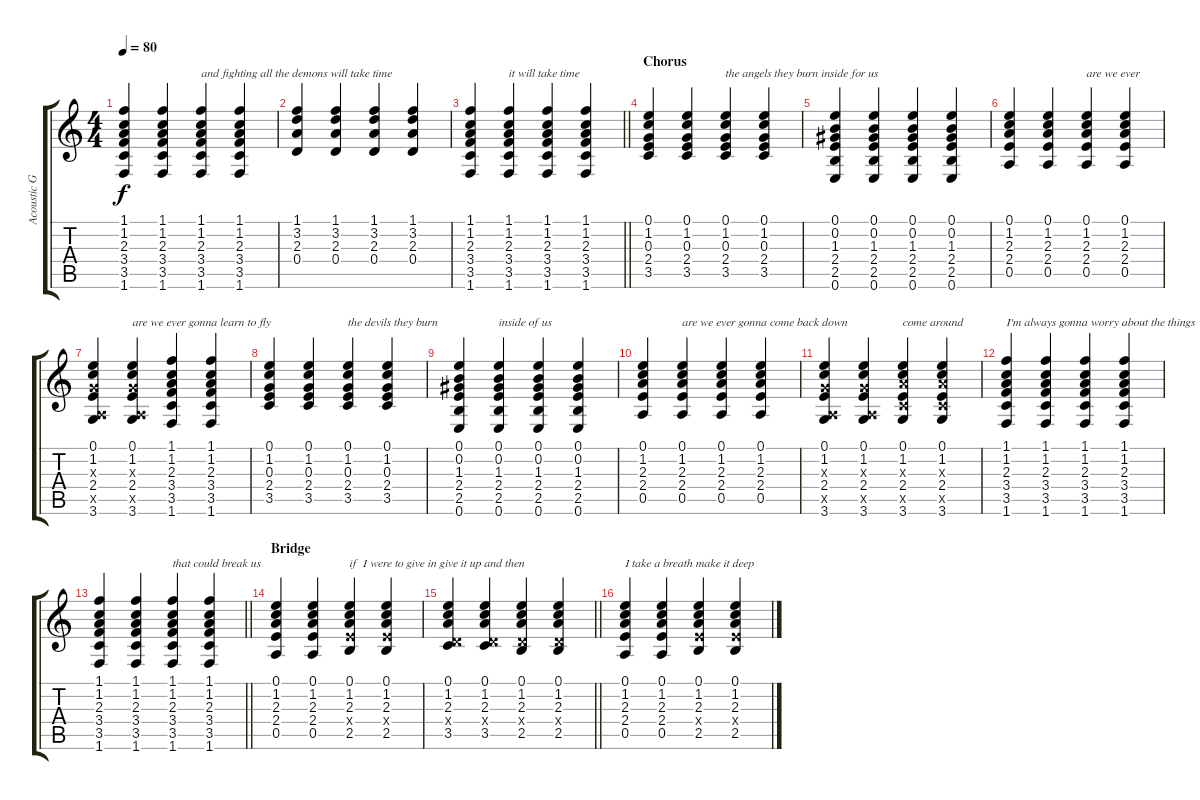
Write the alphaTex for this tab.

\track ("Acoustic Guitar" "Acoustic G") {instrument acousticguitarsteel}
\staff {score tabs}
\tuning (E4 B3 G3 D3 A2 E2) {hide}
\ts (4 4)
\tempo 80
\clef g2
\ks c
(1.1 1.2 2.3 3.4 3.5 1.6).4{dy f} (1.1 1.2 2.3 3.4 3.5 1.6).4 (1.1 1.2 2.3 3.4 3.5 1.6).4{txt "and fighting all the demons will take time"} (1.1 1.2 2.3 3.4 3.5 1.6).4 |
(1.1 3.2 2.3 0.4).4 (1.1 3.2 2.3 0.4).4 (1.1 3.2 2.3 0.4).4 (1.1 3.2 2.3 0.4).4 |
\barLineRight lightlight
(1.1 1.2 2.3 3.4 3.5 1.6).4 (1.1 1.2 2.3 3.4 3.5 1.6).4{txt "it will take time"} (1.1 1.2 2.3 3.4 3.5 1.6).4 (1.1 1.2 2.3 3.4 3.5 1.6).4 |
\section ("" "Chorus")
(0.1 1.2 0.3 2.4 3.5).4 (0.1 1.2 0.3 2.4 3.5).4 (0.1 1.2 0.3 2.4 3.5).4{txt "the angels they burn inside for us"} (0.1 1.2 0.3 2.4 3.5).4 |
(0.1 0.2 1.3 2.4 2.5 0.6).4 (0.1 0.2 1.3 2.4 2.5 0.6).4 (0.1 0.2 1.3 2.4 2.5 0.6).4 (0.1 0.2 1.3 2.4 2.5 0.6).4 |
(0.1 1.2 2.3 2.4 0.5).4 (0.1 1.2 2.3 2.4 0.5).4 (0.1 1.2 2.3 2.4 0.5).4{txt "are we ever"} (0.1 1.2 2.3 2.4 0.5).4 |
(0.1 1.2 0.3{x} 2.4 0.5{x} 3.6).4 (0.1 1.2 0.3{x} 2.4 0.5{x} 3.6).4{txt "are we ever gonna learn to fly"} (1.1 1.2 2.3 3.4 3.5 1.6).4 (1.1 1.2 2.3 3.4 3.5 1.6).4 |
(0.1 1.2 0.3 2.4 3.5).4 (0.1 1.2 0.3 2.4 3.5).4 (0.1 1.2 0.3 2.4 3.5).4{txt "the devils they burn"} (0.1 1.2 0.3 2.4 3.5).4 |
(0.1 0.2 1.3 2.4 2.5 0.6).4 (0.1 0.2 1.3 2.4 2.5 0.6).4{txt "inside of us"} (0.1 0.2 1.3 2.4 2.5 0.6).4 (0.1 0.2 1.3 2.4 2.5 0.6).4 |
(0.1 1.2 2.3 2.4 0.5).4 (0.1 1.2 2.3 2.4 0.5).4{txt "are we ever gonna come back down"} (0.1 1.2 2.3 2.4 0.5).4 (0.1 1.2 2.3 2.4 0.5).4 |
(0.1 1.2 0.3{x} 2.4 0.5{x} 3.6).4 (0.1 1.2 0.3{x} 2.4 0.5{x} 3.6).4 (0.1 1.2 2.3{x} 2.4 3.5{x} 3.6).4{txt "come around "} (0.1 1.2 2.3{x} 2.4 3.5{x} 3.6).4 |
(1.1 1.2 2.3 3.4 3.5 1.6).4{txt "I'm always gonna worry about the things"} (1.1 1.2 2.3 3.4 3.5 1.6).4 (1.1 1.2 2.3 3.4 3.5 1.6).4 (1.1 1.2 2.3 3.4 3.5 1.6).4 |
\barLineRight lightlight
(1.1 1.2 2.3 3.4 3.5 1.6).4 (1.1 1.2 2.3 3.4 3.5 1.6).4 (1.1 1.2 2.3 3.4 3.5 1.6).4{txt "that could break us"} (1.1 1.2 2.3 3.4 3.5 1.6).4 |
\section ("" "Bridge")
(0.1 1.2 2.3 2.4 0.5).4 (0.1 1.2 2.3 2.4 0.5).4 (0.1 1.2 2.3 2.4{x} 2.5).4{txt "if  I were to give in give it up and then"} (0.1 1.2 2.3 2.4{x} 2.5).4 |
\barLineRight lightlight
(0.1 1.2 2.3 0.4{x} 3.5).4 (0.1 1.2 2.3 0.4{x} 3.5).4 (0.1 1.2 2.3 0.4{x} 2.5).4 (0.1 1.2 2.3 0.4{x} 2.5).4 |
(0.1 1.2 2.3 2.4 0.5).4{txt "I take a breath make it deep"} (0.1 1.2 2.3 2.4 0.5).4 (0.1 1.2 2.3 2.4{x} 2.5).4 (0.1 1.2 2.3 2.4{x} 2.5).4
